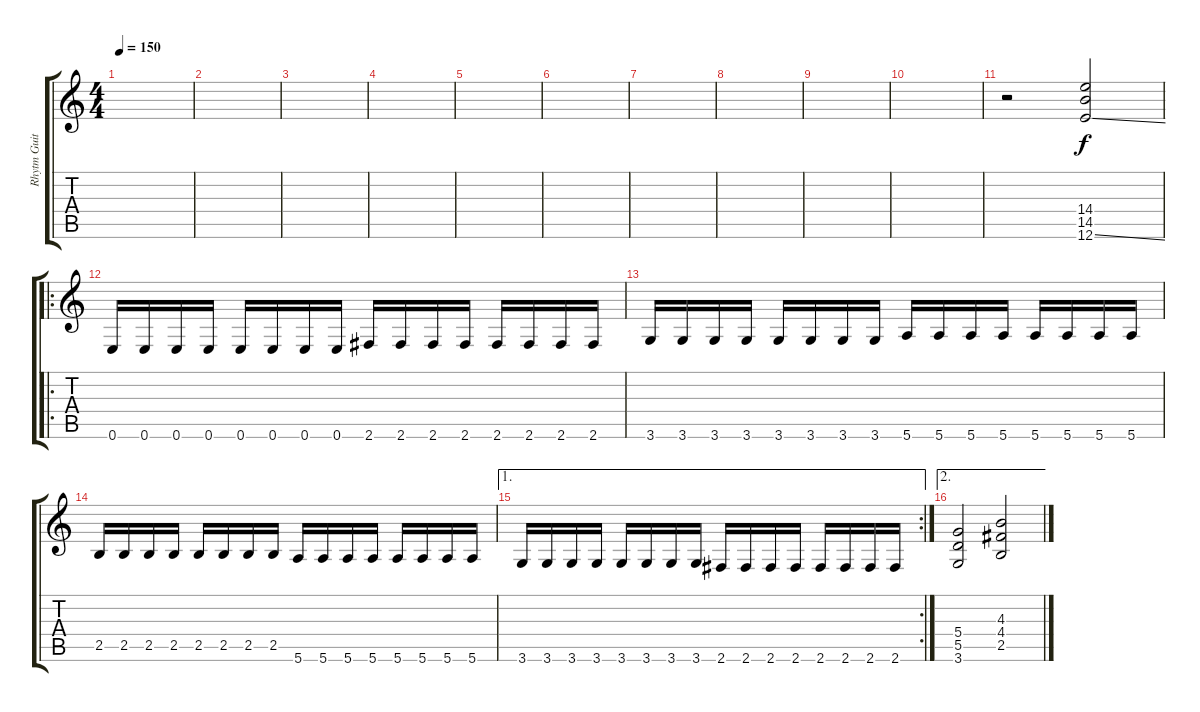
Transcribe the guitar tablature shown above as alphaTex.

\track ("Rhytm Guitar" "Rhytm Guit") {instrument distortionguitar}
\staff {score tabs}
\tuning (E4 B3 G3 D3 A2 E2) {hide}
\ts (4 4)
\tempo 150
\clef g2
\ks c
|
|
|
|
|
|
|
|
|
|
r.2 (14.4 14.5 12.6{ss}).2 |
\ro
0.6.16 0.6.16 0.6.16 0.6.16 0.6.16 0.6.16 0.6.16 0.6.16 2.6.16 2.6.16 2.6.16 2.6.16 2.6.16 2.6.16 2.6.16 2.6.16 |
3.6.16 3.6.16 3.6.16 3.6.16 3.6.16 3.6.16 3.6.16 3.6.16 5.6.16 5.6.16 5.6.16 5.6.16 5.6.16 5.6.16 5.6.16 5.6.16 |
2.5.16 2.5.16 2.5.16 2.5.16 2.5.16 2.5.16 2.5.16 2.5.16 5.6.16 5.6.16 5.6.16 5.6.16 5.6.16 5.6.16 5.6.16 5.6.16 |
\ae 1
\rc 2
3.6.16 3.6.16 3.6.16 3.6.16 3.6.16 3.6.16 3.6.16 3.6.16 2.6.16 2.6.16 2.6.16 2.6.16 2.6.16 2.6.16 2.6.16 2.6.16 |
\ae 2
(5.4 5.5 3.6).2 (4.3 4.4 2.5).2
